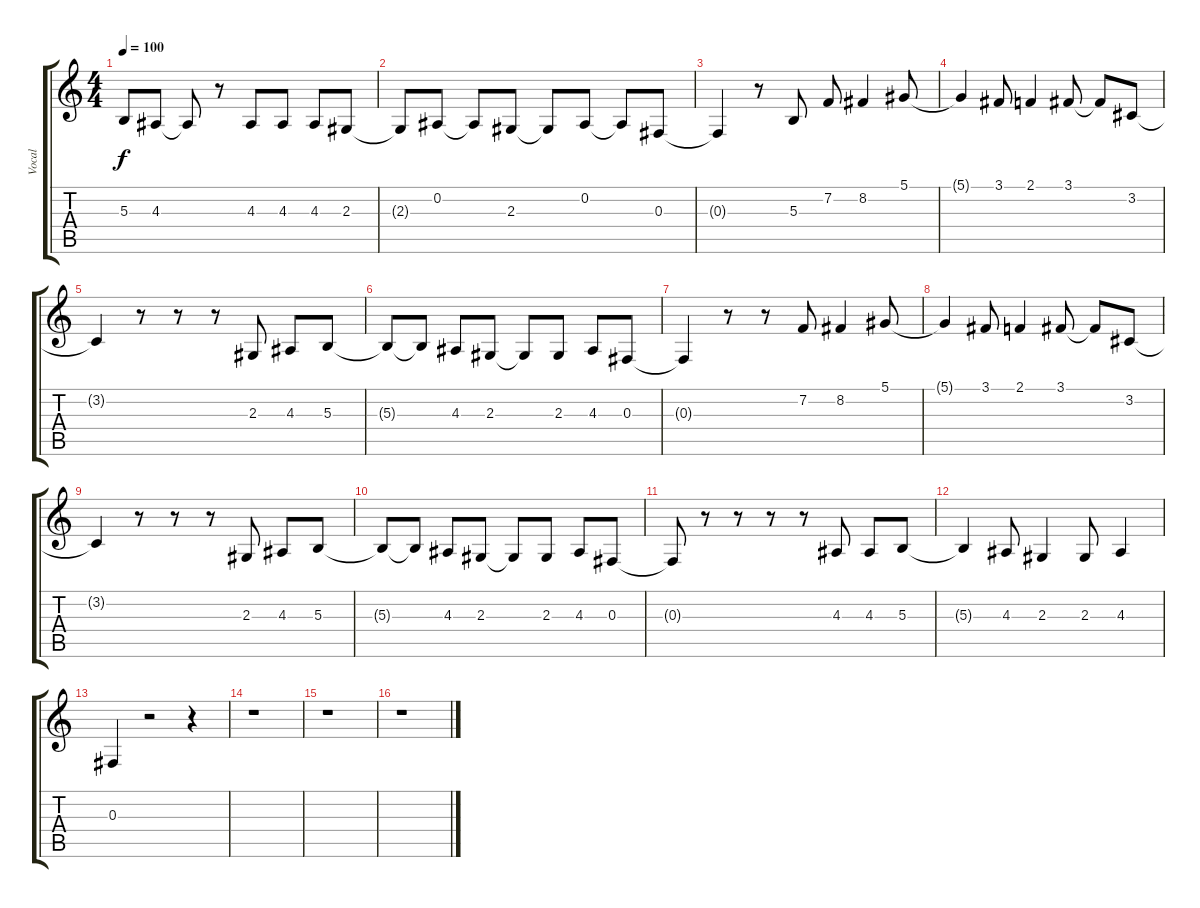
\track ("Vocal" "Vocal") {instrument oboe}
\staff {score tabs}
\tuning (Eb4 Bb3 Gb3 Db3 Ab2 Eb2) {hide}
\ts (4 4)
\tempo 100
\clef g2
\ks c
5.3{t}.8{dy f} 4.3.8 4.3{t}.8 r.8 4.3.8 4.3.8 4.3.8 2.3.8 |
2.3{t}.8 0.2.8 0.2{t}.8 2.3.8 2.3{t}.8 0.2.8 0.2{t}.8 0.3.8 |
0.3{t}.4 r.8 5.3.8 7.2.8 8.2.4 5.1.8 |
5.1{t}.4 3.1.8 2.1.4 3.1.8 3.1{t}.8 3.2.8 |
3.2{t}.4 r.8 r.8 r.8 2.3.8 4.3.8 5.3.8 |
5.3{t}.8 5.3{t}.8 4.3.8 2.3.8 2.3{t}.8 2.3.8 4.3.8 0.3.8 |
0.3{t}.4 r.8 r.8 7.2.8 8.2.4 5.1.8 |
5.1{t}.4 3.1.8 2.1.4 3.1.8 3.1{t}.8 3.2.8 |
3.2{t}.4 r.8 r.8 r.8 2.3.8 4.3.8 5.3.8 |
5.3{t}.8 5.3{t}.8 4.3.8 2.3.8 2.3{t}.8 2.3.8 4.3.8 0.3.8 |
0.3{t}.8 r.8 r.8 r.8 r.8 4.3.8 4.3.8 5.3.8 |
5.3{t}.4 4.3.8 2.3.4 2.3.8 4.3.4 |
0.3.4 r.2 r.4 |
r.1 |
r.1 |
r.1
